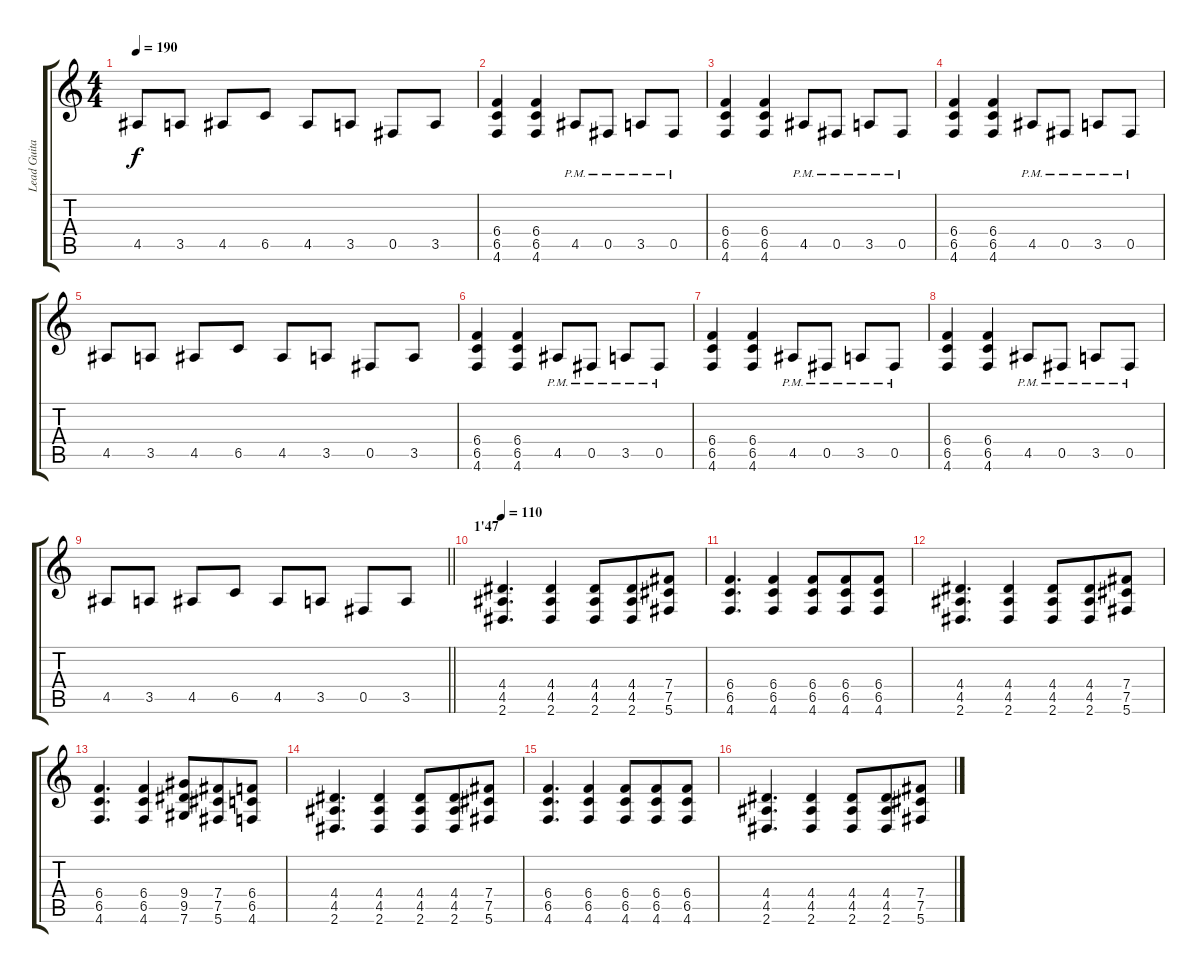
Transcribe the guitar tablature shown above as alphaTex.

\track ("Lead Guitar" "Lead Guita") {instrument distortionguitar}
\staff {score tabs}
\tuning (Db4 Ab3 E3 B2 Gb2 Db2) {hide}
\ts (4 4)
\tempo 190
\clef g2
\ks c
4.5.8{dy f} 3.5.8 4.5.8 6.5.8 4.5.8 3.5.8 0.5.8 3.5.8 |
(6.4 6.5 4.6).4 (6.4 6.5 4.6).4 4.5{pm}.8 0.5{pm}.8 3.5{pm}.8 0.5{pm}.8 |
(6.4 6.5 4.6).4 (6.4 6.5 4.6).4 4.5{pm}.8 0.5{pm}.8 3.5{pm}.8 0.5{pm}.8 |
(6.4 6.5 4.6).4 (6.4 6.5 4.6).4 4.5{pm}.8 0.5{pm}.8 3.5{pm}.8 0.5{pm}.8 |
4.5.8 3.5.8 4.5.8 6.5.8 4.5.8 3.5.8 0.5.8 3.5.8 |
(6.4 6.5 4.6).4 (6.4 6.5 4.6).4 4.5{pm}.8 0.5{pm}.8 3.5{pm}.8 0.5{pm}.8 |
(6.4 6.5 4.6).4 (6.4 6.5 4.6).4 4.5{pm}.8 0.5{pm}.8 3.5{pm}.8 0.5{pm}.8 |
(6.4 6.5 4.6).4 (6.4 6.5 4.6).4 4.5{pm}.8 0.5{pm}.8 3.5{pm}.8 0.5{pm}.8 |
\barLineRight lightlight
4.5.8 3.5.8 4.5.8 6.5.8 4.5.8 3.5.8 0.5.8 3.5.8 |
\section ("" "1'47")
\tempo 110
(4.4 4.5 2.6).4{d} (4.4 4.5 2.6).4 (4.4 4.5 2.6).8{beam merge} (4.4 4.5 2.6).8 (7.4 7.5 5.6).8 |
(6.4 6.5 4.6).4{d} (6.4 6.5 4.6).4 (6.4 6.5 4.6).8{beam merge} (6.4 6.5 4.6).8 (6.4 6.5 4.6).8 |
(4.4 4.5 2.6).4{d} (4.4 4.5 2.6).4 (4.4 4.5 2.6).8{beam merge} (4.4 4.5 2.6).8 (7.4 7.5 5.6).8 |
(6.4 6.5 4.6).4{d} (6.4 6.5 4.6).4 (9.4 9.5 7.6).8{beam merge} (7.4 7.5 5.6).8 (6.4 6.5 4.6).8 |
(4.4 4.5 2.6).4{d} (4.4 4.5 2.6).4 (4.4 4.5 2.6).8{beam merge} (4.4 4.5 2.6).8 (7.4 7.5 5.6).8 |
(6.4 6.5 4.6).4{d} (6.4 6.5 4.6).4 (6.4 6.5 4.6).8{beam merge} (6.4 6.5 4.6).8 (6.4 6.5 4.6).8 |
(4.4 4.5 2.6).4{d} (4.4 4.5 2.6).4 (4.4 4.5 2.6).8{beam merge} (4.4 4.5 2.6).8 (7.4 7.5 5.6).8
